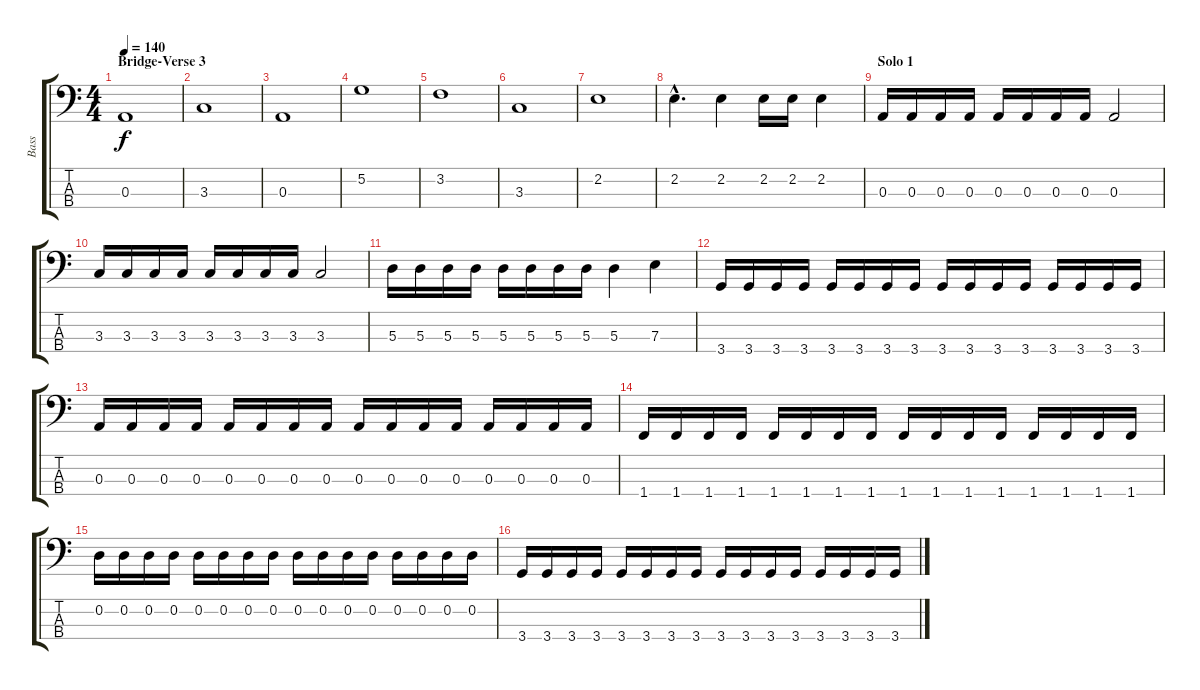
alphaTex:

\track ("Bass" "Bass") {instrument electricbassfinger}
\staff {score tabs}
\tuning (G2 D2 A1 E1) {hide}
\ts (4 4)
\section ("" "Bridge-Verse 3")
\tempo 140
\clef f4
\ks c
0.3.1{dy f} |
3.3.1 |
0.3.1 |
5.2.1 |
3.2.1 |
3.3.1 |
2.2.1 |
2.2{hac}.4{d} 2.2.4 2.2.16 2.2.16 2.2.4 |
\section ("" "Solo 1")
0.3.16 0.3.16 0.3.16 0.3.16 0.3.16 0.3.16 0.3.16 0.3.16 0.3.2 |
3.3.16 3.3.16 3.3.16 3.3.16 3.3.16 3.3.16 3.3.16 3.3.16 3.3.2 |
5.3.16 5.3.16 5.3.16 5.3.16 5.3.16 5.3.16 5.3.16 5.3.16 5.3.4 7.3.4 |
3.4.16 3.4.16 3.4.16 3.4.16 3.4.16 3.4.16 3.4.16 3.4.16 3.4.16 3.4.16 3.4.16 3.4.16 3.4.16 3.4.16 3.4.16 3.4.16 |
0.3.16 0.3.16 0.3.16 0.3.16 0.3.16 0.3.16 0.3.16 0.3.16 0.3.16 0.3.16 0.3.16 0.3.16 0.3.16 0.3.16 0.3.16 0.3.16 |
1.4.16 1.4.16 1.4.16 1.4.16 1.4.16 1.4.16 1.4.16 1.4.16 1.4.16 1.4.16 1.4.16 1.4.16 1.4.16 1.4.16 1.4.16 1.4.16 |
0.2.16 0.2.16 0.2.16 0.2.16 0.2.16 0.2.16 0.2.16 0.2.16 0.2.16 0.2.16 0.2.16 0.2.16 0.2.16 0.2.16 0.2.16 0.2.16 |
3.4.16 3.4.16 3.4.16 3.4.16 3.4.16 3.4.16 3.4.16 3.4.16 3.4.16 3.4.16 3.4.16 3.4.16 3.4.16 3.4.16 3.4.16 3.4.16
